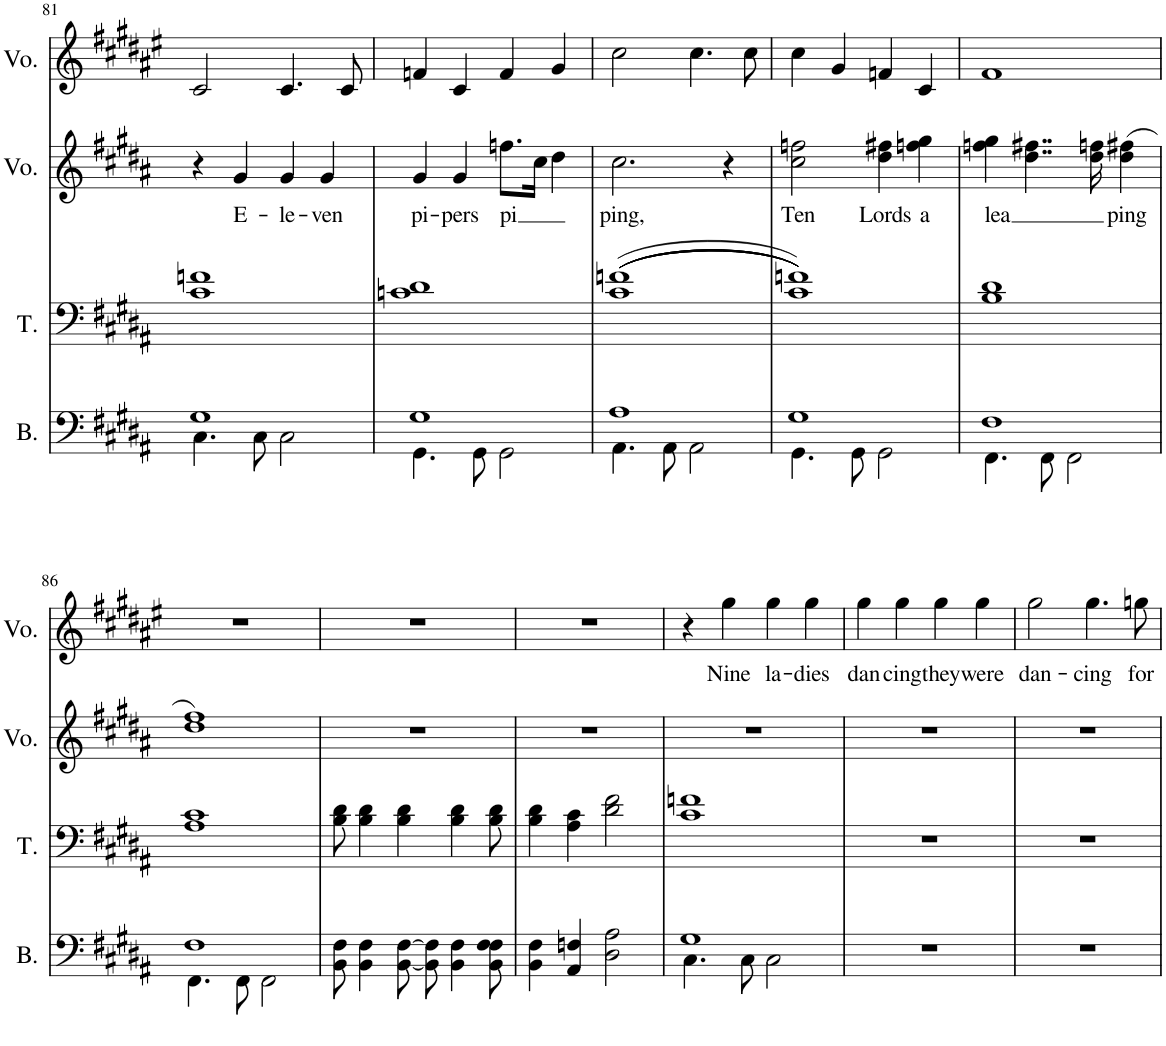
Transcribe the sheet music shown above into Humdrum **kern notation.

**kern	**kern	**kern	**text	**kern	**text
*part4	*part3	*part2	*part2	*part1	*part1
*staff4	*staff3	*staff2	*staff2	*staff1	*staff1
*I"Bass	*I"Tenor	*I"Voice	*	*I"Voice	*
*I'B.	*I'T.	*I'Vo.	*	*I'Vo.	*
!!LO:PB:g=z
*clefF4	*clefF4	*clefG2	*	*clefG2	*
*k[f#c#g#d#a#]	*k[f#c#g#d#a#]	*k[f#c#g#d#a#]	*	*k[f#c#g#d#a#e#]	*
*M4/4	*M4/4	*M4/4	*	*M4/4	*
=81	=81	=81	=81	=81	=81
*^	*	*	*	*	*
1G#	4.C#\	1c# 1fn	4r	.	2c#/	.
!	!	!	!	!LO:LY:b	!	!
.	.	.	4g#/	E-	.	.
.	8C#\	.	.	.	.	.
!	!	!	!	!LO:LY:b	!	!
.	2C#\	.	4g#/	-le-	4.c#/	.
!	!	!	!	!LO:LY:b	!	!
.	.	.	4g#/	-ven	.	.
.	.	.	.	.	8c#/	.
=82	=82	=82	=82	=82	=82	=82
!	!	!	!	!LO:LY:b	!	!
1G#	4.GG#\	1cn 1d#	4g#/	pi-	4fn/	.
!	!	!	!	!LO:LY:b	!	!
.	.	.	4g#/	-pers	4c#/	.
.	8GG#\	.	.	.	.	.
!	!	!	!	!LO:LY:b	!	!
.	2GG#\	.	8.ffn\L	pi	4f/	.
.	.	.	16cc#\Jk	.	.	.
.	.	.	4dd#\	.	4g#/	.
=83	=83	=83	=83	=83	=83	=83
!	!	!	!	!LO:LY:b	!	!
1A#	4.AA#\	((((((1c# 1fn	2.cc#\	ping,	2cc#\	.
.	8AA#\	.	.	.	.	.
.	2AA#\	.	.	.	4.cc#\	.
.	.	.	4r	.	.	.
.	.	.	.	.	8cc#\	.
=84	=84	=84	=84	=84	=84	=84
!	!	!	!	!LO:LY:b	!	!
1G#	4.GG#\	1c# 1fn))))))	2cc#\ 2ffn\	Ten	4cc#\	.
.	.	.	.	.	4g#/	.
.	8GG#\	.	.	.	.	.
!	!	!	!	!LO:LY:b	!	!
.	2GG#\	.	4dd#\ 4ff#X\	Lords	4fn/	.
!	!	!	!	!LO:LY:b	!	!
.	.	.	4ffn\ 4gg#\	a	4c#/	.
=85	=85	=85	=85	=85	=85	=85
!	!	!	!	!LO:LY:b	!	!
1F#	4.FF#\	1B 1d#	4ffn\ 4gg#\	lea	1f#	.
.	.	.	4..dd#\ 4..ff#X\	.	.	.
.	8FF#\	.	.	.	.	.
.	2FF#\	.	.	.	.	.
.	.	.	16dd#\ 16ffn\	.	.	.
!	!	!	!	!LO:LY:b	!	!
.	.	.	(4dd#\ 4ff#X\	ping	.	.
!!LO:LB:g=z
=86	=86	=86	=86	=86	=86	=86
1F#	4.FF#\	1A# 1c#	1dd# 1ff#)	.	1r	.
.	8FF#\	.	.	.	.	.
.	2FF#\	.	.	.	.	.
*v	*v	*	*	*	*	*
=87	=87	=87	=87	=87	=87
8BB\ 8F#\	8B\ 8d#\	1r	.	1r	.
4BB\ 4F#\	4B\ 4d#\	.	.	.	.
[8BB\ [8F#\	4B\ 4d#\	.	.	.	.
8BB\] 8F#\]	.	.	.	.	.
4BB\ 4F#\	4B\ 4d#\	.	.	.	.
8BB\ 8F#\ 8F#\	8B\ 8d#\	.	.	.	.
=88	=88	=88	=88	=88	=88
4BB\ 4F#\	4B\ 4d#\	1r	.	1r	.
4AA#/ 4Fn/	4A#\ 4c#\	.	.	.	.
2D#\ 2A#\	2d#\ 2f#\	.	.	.	.
=89	=89	=89	=89	=89	=89
*^	*	*	*	*	*
1G#	4.C#\	1c# 1fn	1r	.	4r	.
!	!	!	!	!	!	!LO:LY:b
.	.	.	.	.	4gg#\	Nine
.	8C#\	.	.	.	.	.
!	!	!	!	!	!	!LO:LY:b
.	2C#\	.	.	.	4gg#\	la-
!	!	!	!	!	!	!LO:LY:b
.	.	.	.	.	4gg#\	-dies
*v	*v	*	*	*	*	*
=90	=90	=90	=90	=90	=90
!	!	!	!	!	!LO:LY:b
1r	1r	1r	.	4gg#\	dan-
!	!	!	!	!	!LO:LY:b
.	.	.	.	4gg#\	-cing
!	!	!	!	!	!LO:LY:b
.	.	.	.	4gg#\	they
!	!	!	!	!	!LO:LY:b
.	.	.	.	4gg#\	were
=91	=91	=91	=91	=91	=91
!	!	!	!	!	!LO:LY:b
1r	1r	1r	.	2gg#\	dan-
!	!	!	!	!	!LO:LY:b
.	.	.	.	4.gg#\	-cing
!	!	!	!	!	!LO:LY:b
.	.	.	.	8ggn\	for
=	=	=	=	=	=
*-	*-	*-	*-	*-	*-
